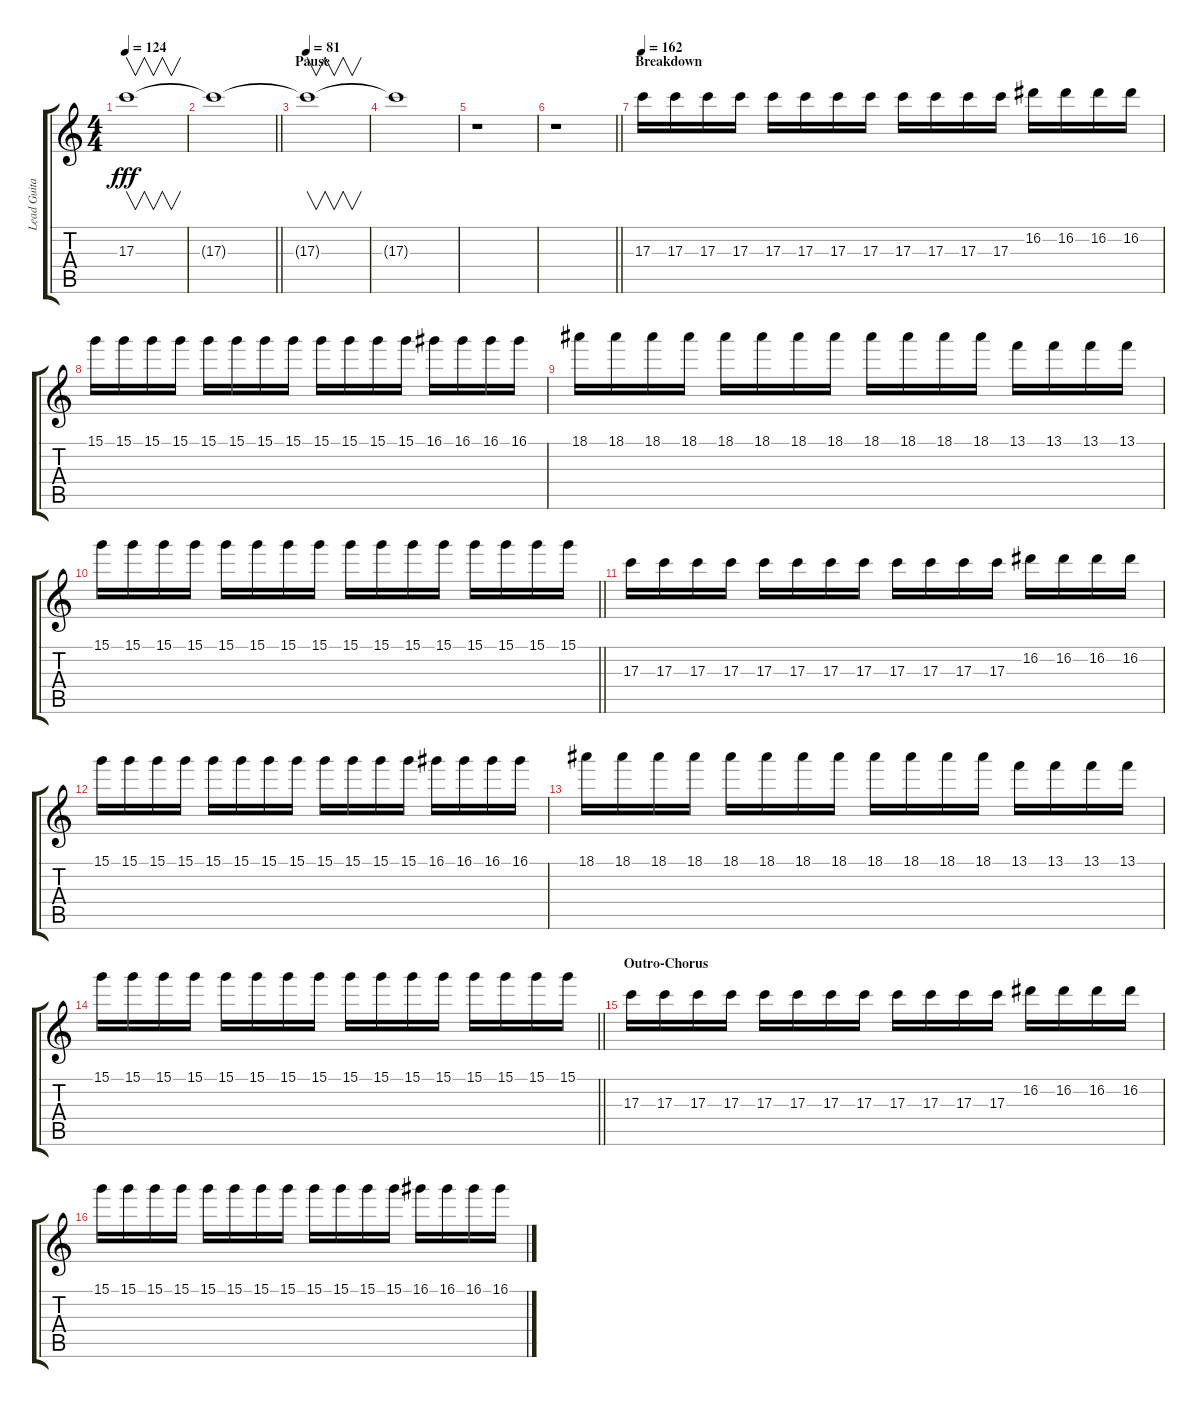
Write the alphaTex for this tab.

\track ("Lead Guitar" "Lead Guita") {instrument distortionguitar}
\staff {score tabs}
\tuning (E4 B3 G3 D3 A2 E2) {hide}
\ts (4 4)
\tempo 124
\clef g2
\ks c
17.3.1{v dy fff} |
\barLineRight lightlight
17.3{t}.1 |
\section ("" "Pause")
\tempo 81
17.3{t}.1{v volume 0} |
17.3{t}.1 |
r.1{volume 12} |
\barLineRight lightlight
r.1 |
\section ("" "Breakdown")
\tempo 162
17.3.16{volume 14 balance 12} 17.3.16 17.3.16 17.3.16 17.3.16 17.3.16 17.3.16 17.3.16 17.3.16 17.3.16 17.3.16 17.3.16 16.2.16 16.2.16 16.2.16 16.2.16 |
15.1.16 15.1.16 15.1.16 15.1.16 15.1.16 15.1.16 15.1.16 15.1.16 15.1.16 15.1.16 15.1.16 15.1.16 16.1.16 16.1.16 16.1.16 16.1.16 |
18.1.16 18.1.16 18.1.16 18.1.16 18.1.16 18.1.16 18.1.16 18.1.16 18.1.16 18.1.16 18.1.16 18.1.16 13.1.16 13.1.16 13.1.16 13.1.16 |
\barLineRight lightlight
15.1.16 15.1.16 15.1.16 15.1.16 15.1.16 15.1.16 15.1.16 15.1.16 15.1.16 15.1.16 15.1.16 15.1.16 15.1.16 15.1.16 15.1.16 15.1.16 |
17.3.16 17.3.16 17.3.16 17.3.16 17.3.16 17.3.16 17.3.16 17.3.16 17.3.16 17.3.16 17.3.16 17.3.16 16.2.16 16.2.16 16.2.16 16.2.16 |
15.1.16 15.1.16 15.1.16 15.1.16 15.1.16 15.1.16 15.1.16 15.1.16 15.1.16 15.1.16 15.1.16 15.1.16 16.1.16 16.1.16 16.1.16 16.1.16 |
18.1.16 18.1.16 18.1.16 18.1.16 18.1.16 18.1.16 18.1.16 18.1.16 18.1.16 18.1.16 18.1.16 18.1.16 13.1.16 13.1.16 13.1.16 13.1.16 |
\barLineRight lightlight
15.1.16 15.1.16 15.1.16 15.1.16 15.1.16 15.1.16 15.1.16 15.1.16 15.1.16 15.1.16 15.1.16 15.1.16 15.1.16 15.1.16 15.1.16 15.1.16 |
\section ("" "Outro-Chorus")
17.3.16 17.3.16 17.3.16 17.3.16 17.3.16 17.3.16 17.3.16 17.3.16 17.3.16 17.3.16 17.3.16 17.3.16 16.2.16 16.2.16 16.2.16 16.2.16 |
15.1.16 15.1.16 15.1.16 15.1.16 15.1.16 15.1.16 15.1.16 15.1.16 15.1.16 15.1.16 15.1.16 15.1.16 16.1.16 16.1.16 16.1.16 16.1.16
